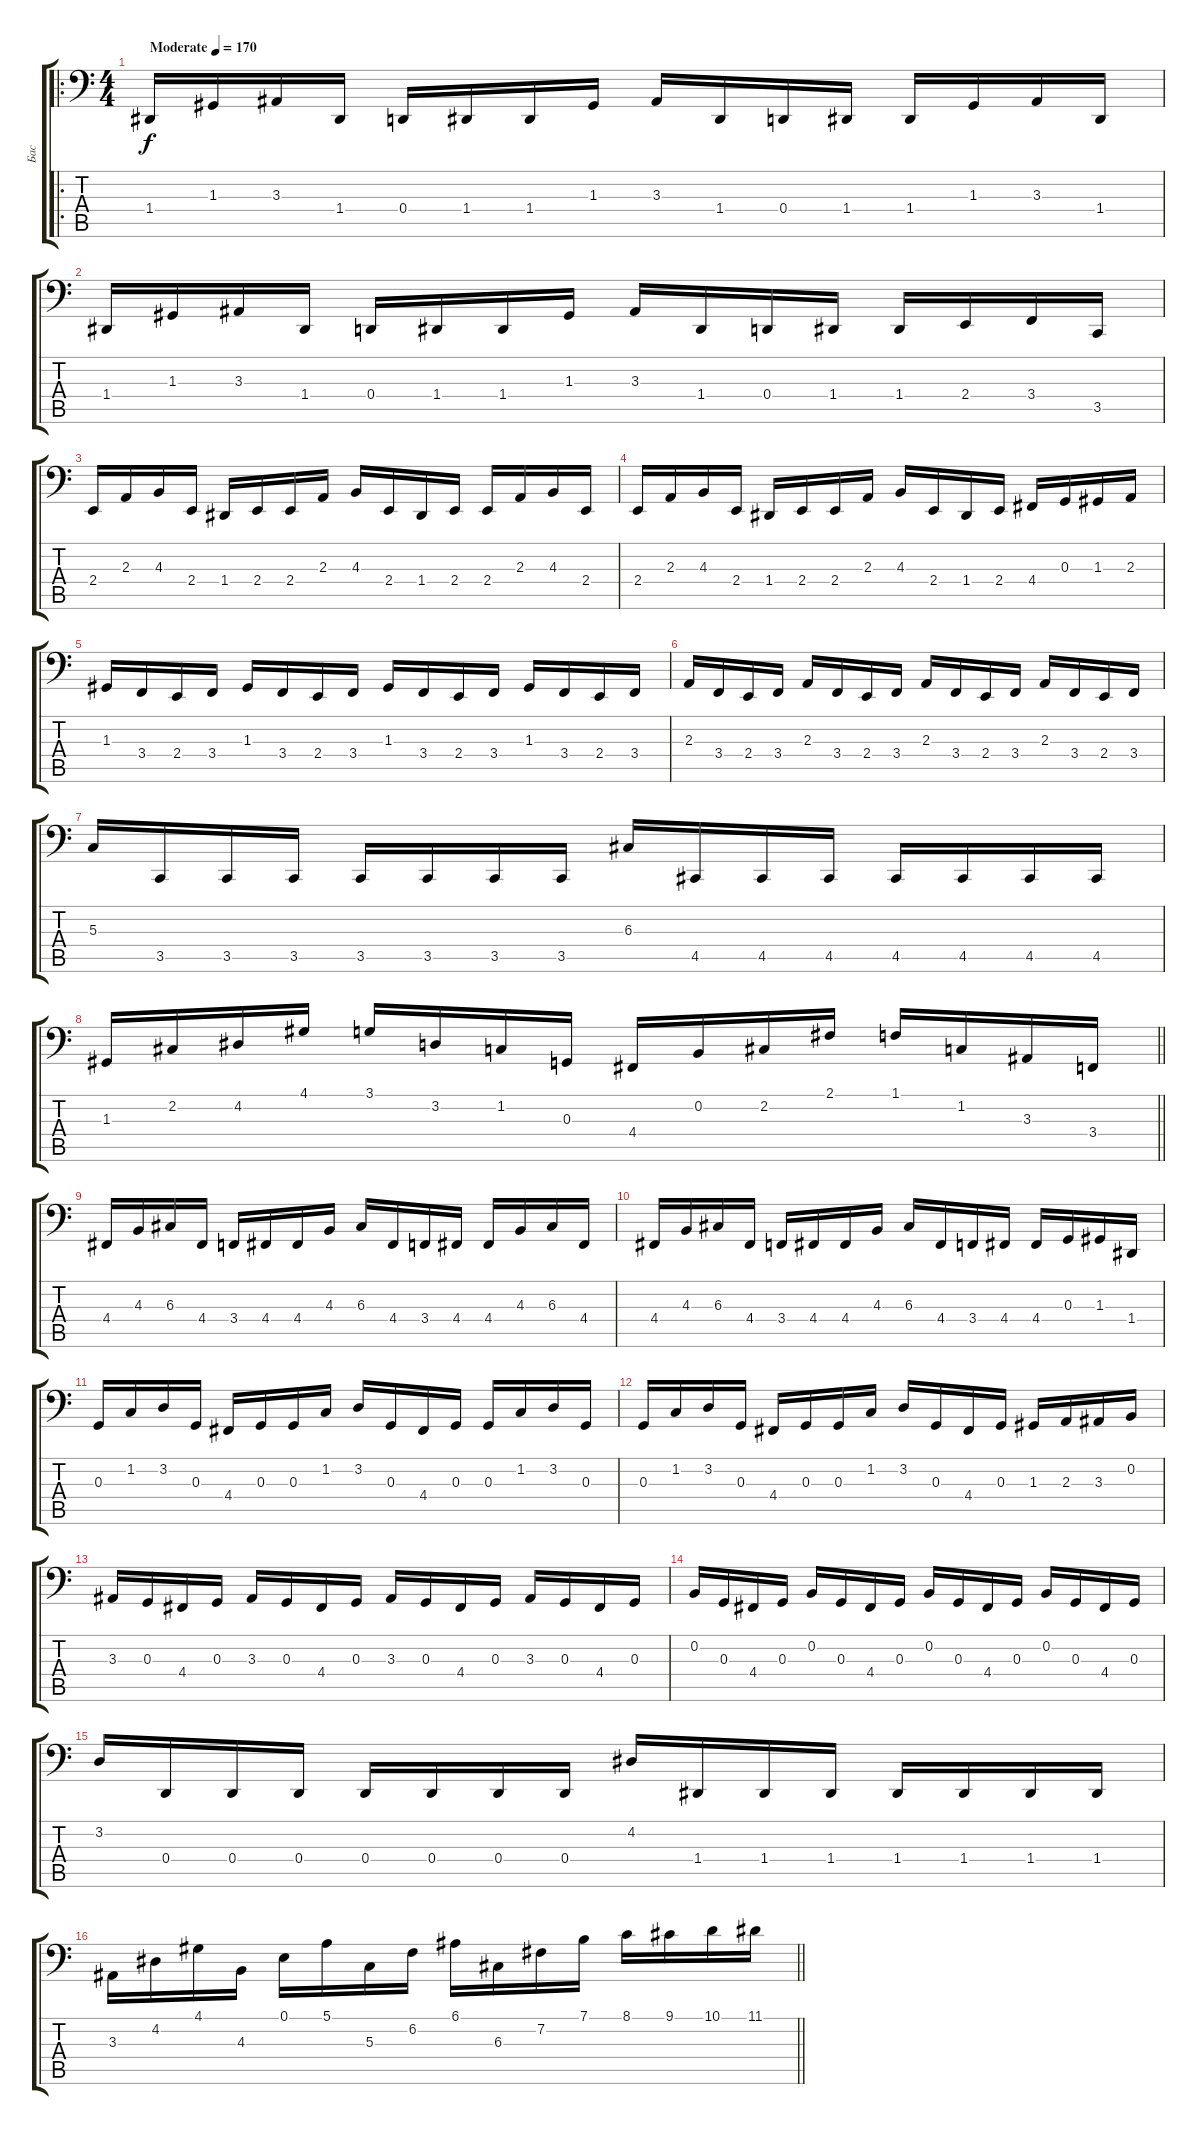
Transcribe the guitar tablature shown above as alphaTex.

\track ("Бас" "Бас") {instrument lead1square}
\staff {score tabs}
\tuning (E3 B2 G2 D2 A1 E1) {hide}
\ro
\ts (4 4)
\tempo (170 "Moderate")
\clef f4
\ks c
1.4.16{dy f instrument lead1square} 1.3.16 3.3.16 1.4.16 0.4.16 1.4.16 1.4.16 1.3.16 3.3.16 1.4.16 0.4.16 1.4.16 1.4.16 1.3.16 3.3.16 1.4.16 |
1.4.16 1.3.16 3.3.16 1.4.16 0.4.16 1.4.16 1.4.16 1.3.16 3.3.16 1.4.16 0.4.16 1.4.16 1.4.16 2.4.16 3.4.16 3.5.16 |
2.4.16 2.3.16 4.3.16 2.4.16 1.4.16 2.4.16 2.4.16 2.3.16 4.3.16 2.4.16 1.4.16 2.4.16 2.4.16 2.3.16 4.3.16 2.4.16 |
2.4.16 2.3.16 4.3.16 2.4.16 1.4.16 2.4.16 2.4.16 2.3.16 4.3.16 2.4.16 1.4.16 2.4.16 4.4.16 0.3.16 1.3.16 2.3.16 |
1.3.16 3.4.16 2.4.16 3.4.16 1.3.16 3.4.16 2.4.16 3.4.16 1.3.16 3.4.16 2.4.16 3.4.16 1.3.16 3.4.16 2.4.16 3.4.16 |
2.3.16 3.4.16 2.4.16 3.4.16 2.3.16 3.4.16 2.4.16 3.4.16 2.3.16 3.4.16 2.4.16 3.4.16 2.3.16 3.4.16 2.4.16 3.4.16 |
5.3.16 3.5.16 3.5.16 3.5.16 3.5.16 3.5.16 3.5.16 3.5.16 6.3.16 4.5.16 4.5.16 4.5.16 4.5.16 4.5.16 4.5.16 4.5.16 |
\barLineRight lightlight
1.3.16 2.2.16 4.2.16 4.1.16 3.1.16 3.2.16 1.2.16 0.3.16 4.4.16 0.2.16 2.2.16 2.1.16 1.1.16 1.2.16 3.3.16 3.4.16 |
4.4.16 4.3.16 6.3.16 4.4.16 3.4.16 4.4.16 4.4.16 4.3.16 6.3.16 4.4.16 3.4.16 4.4.16 4.4.16 4.3.16 6.3.16 4.4.16 |
4.4.16 4.3.16 6.3.16 4.4.16 3.4.16 4.4.16 4.4.16 4.3.16 6.3.16 4.4.16 3.4.16 4.4.16 4.4.16 0.3.16 1.3.16 1.4.16 |
0.3.16 1.2.16 3.2.16 0.3.16 4.4.16 0.3.16 0.3.16 1.2.16 3.2.16 0.3.16 4.4.16 0.3.16 0.3.16 1.2.16 3.2.16 0.3.16 |
0.3.16 1.2.16 3.2.16 0.3.16 4.4.16 0.3.16 0.3.16 1.2.16 3.2.16 0.3.16 4.4.16 0.3.16 1.3.16 2.3.16 3.3.16 0.2.16 |
3.3.16 0.3.16 4.4.16 0.3.16 3.3.16 0.3.16 4.4.16 0.3.16 3.3.16 0.3.16 4.4.16 0.3.16 3.3.16 0.3.16 4.4.16 0.3.16 |
0.2.16 0.3.16 4.4.16 0.3.16 0.2.16 0.3.16 4.4.16 0.3.16 0.2.16 0.3.16 4.4.16 0.3.16 0.2.16 0.3.16 4.4.16 0.3.16 |
3.2.16 0.4.16 0.4.16 0.4.16 0.4.16 0.4.16 0.4.16 0.4.16 4.2.16 1.4.16 1.4.16 1.4.16 1.4.16 1.4.16 1.4.16 1.4.16 |
\barLineRight lightlight
3.3.16 4.2.16 4.1.16 4.3.16 0.1.16 5.1.16 5.3.16 6.2.16 6.1.16 6.3.16 7.2.16 7.1.16 8.1.16 9.1.16 10.1.16 11.1.16
